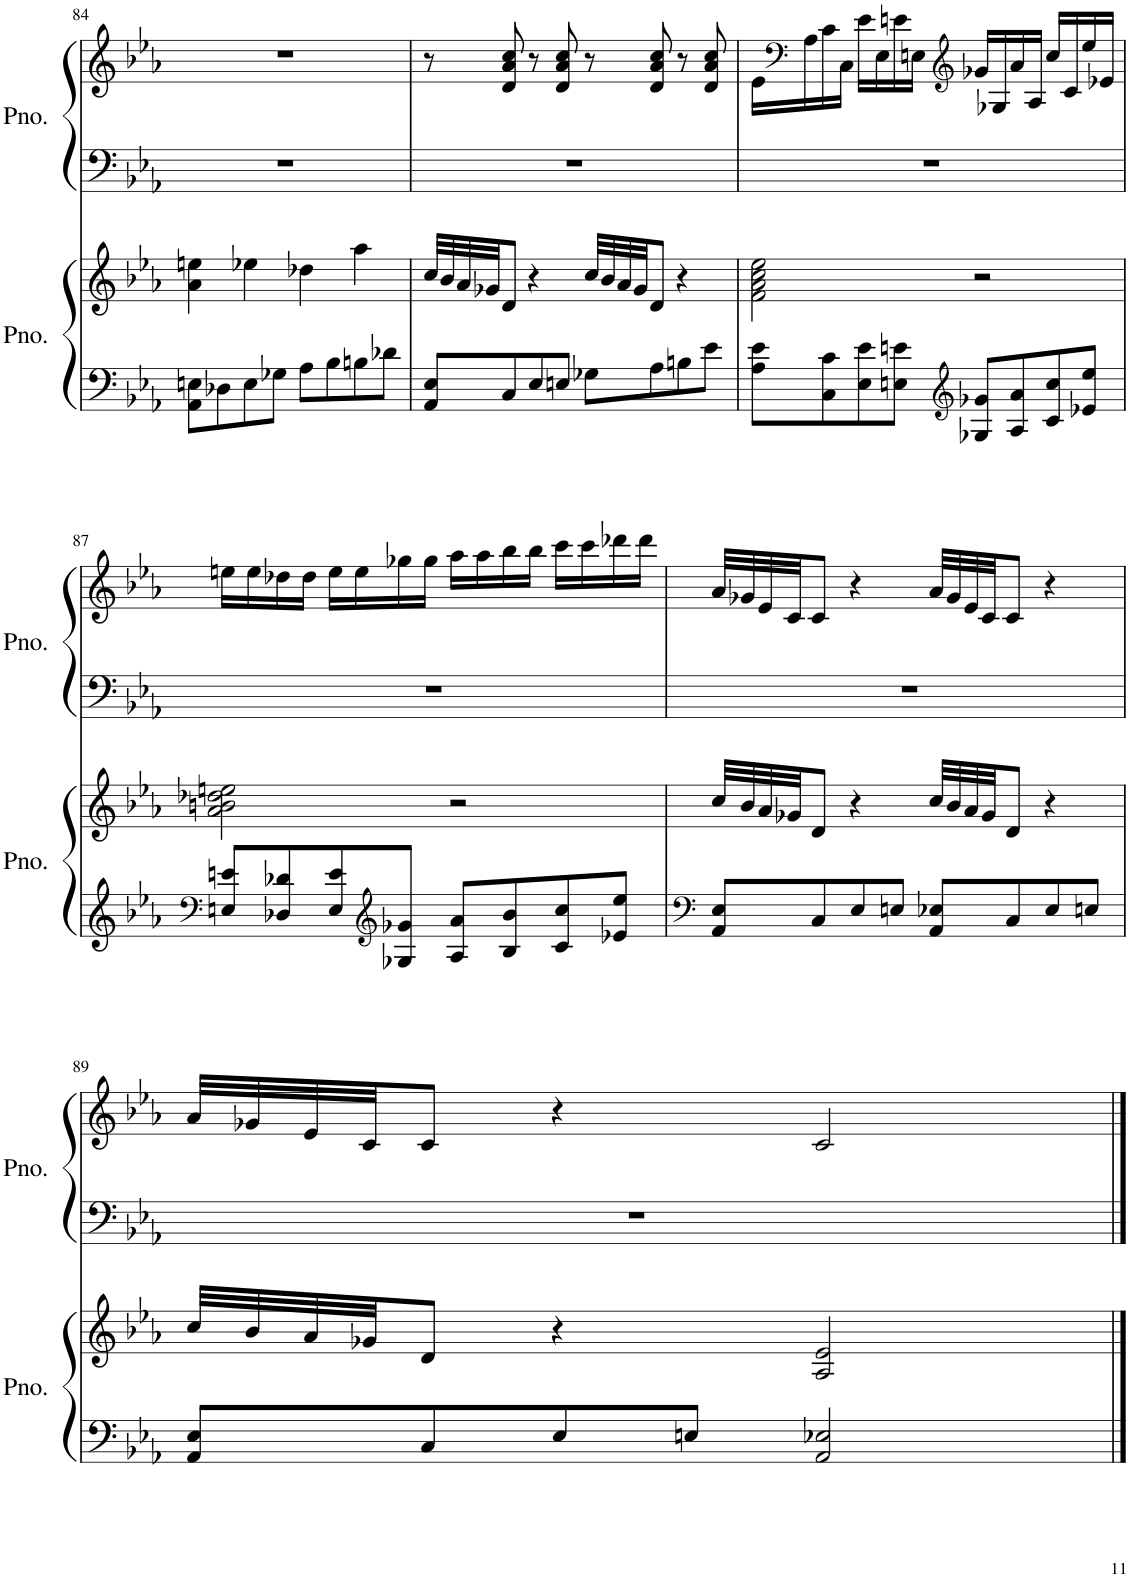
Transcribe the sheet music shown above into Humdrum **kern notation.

**kern	**kern	**kern	**kern
*part2	*part2	*part1	*part1
*staff4	*staff3	*staff2	*staff1
*I"Piano	*	*I"Piano	*
*I'Pno.	*	*I'Pno.	*
!!LO:PB:g=z
*clefF4	*clefG2	*clefF4	*clefG2
*k[b-e-a-]	*k[b-e-a-]	*k[b-e-a-]	*k[b-e-a-]
*M4/4	*M4/4	*M4/4	*M4/4
=84	=84	=84	=84
8AA-\ 8En\L	4a-\ 4een\	1r	1r
8D-X\	.	.	.
8E\	4ee-X\	.	.
8G-X\J	.	.	.
8A-\L	4dd-X\	.	.
8B-\	.	.	.
8Bn\	4aa-\	.	.
8d-X\J	.	.	.
=85	=85	=85	=85
8AA-/ 8E-/L	32cc/LLL	1r	8r
.	32b-/	.	.
.	32a-/	.	.
.	32g-X/JJ	.	.
8C/	8d/J	.	8d/ 8a-/ 8cc/
8E-/	4r	.	8r
8En/J	.	.	8d/ 8a-/ 8cc/
8G-X\L	32cc/LLL	.	8r
.	32b-/	.	.
.	32a-/	.	.
.	32g-/JJ	.	.
8A-\	8d/J	.	8d/ 8a-/ 8cc/
8Bn\	4r	.	8r
8e-\J	.	.	8d/ 8a-/ 8cc/
=86	=86	=86	=86
8A-\ 8e-\L	2f\ 2a-\ 2cc\ 2ee-\	1r	16e-\LL
*	*	*	*clefF4
.	.	.	16A-\
8C\ 8c\	.	.	16c\
.	.	.	16C\JJ
8E-\ 8e-\	.	.	16e-\LL
.	.	.	16E-\
8En\ 8en\J	.	.	16en\
.	.	.	16En\JJ
*clefG2	*	*	*clefG2
8G-X/ 8g-X/L	2r	.	16g-X/LL
.	.	.	16G-X/
8A-/ 8a-/	.	.	16a-/
.	.	.	16A-/JJ
8c/ 8cc/	.	.	16cc/LL
.	.	.	16c/
8e-X/ 8ee-/J	.	.	16ee-/
.	.	.	16e-X/JJ
!!LO:LB:g=z
=87	=87	=87	=87
*clefF4	*	*	*
8En/ 8en/L	2a-\ 2bn\ 2dd-X\ 2een\	1r	16een\LL
.	.	.	16ee\
8D-X/ 8d-X/	.	.	16dd-X\
.	.	.	16dd-\JJ
8E/ 8e/	.	.	16ee\LL
.	.	.	16ee\
*clefG2	*	*	*
8G-X/ 8g-X/J	.	.	16gg-X\
.	.	.	16gg-\JJ
8A-/ 8a-/L	2r	.	16aa-\LL
.	.	.	16aa-\
8B-/ 8b-/	.	.	16bb-\
.	.	.	16bb-\JJ
8c/ 8cc/	.	.	16ccc\LL
.	.	.	16ccc\
8e-X/ 8ee-/J	.	.	16ddd-X\
.	.	.	16ddd-\JJ
=88	=88	=88	=88
*clefF4	*	*	*
8AA-/ 8E-/L	32cc/LLL	1r	32a-/LLL
.	32b-/	.	32g-X/
.	32a-/	.	32e-/
.	32g-X/JJ	.	32c/JJ
8C/	8d/J	.	8c/J
8E-/	4r	.	4r
8En/J	.	.	.
8AA-/ 8E-X/L	32cc/LLL	.	32a-/LLL
.	32b-/	.	32g-/
.	32a-/	.	32e-/
.	32g-/JJ	.	32c/JJ
8C/	8d/J	.	8c/J
8E-/	4r	.	4r
8En/J	.	.	.
!!LO:LB:g=z
=89	=89	=89	=89
8AA-/ 8E-/L	32cc/LLL	1r	32a-/LLL
.	32b-/	.	32g-X/
.	32a-/	.	32e-/
.	32g-X/JJ	.	32c/JJ
8C/	8d/J	.	8c/J
8E-/	4r	.	4r
8En/J	.	.	.
2AA-/ 2E-X/	2A-/ 2e-/	.	2c/
==	==	==	==
*-	*-	*-	*-
